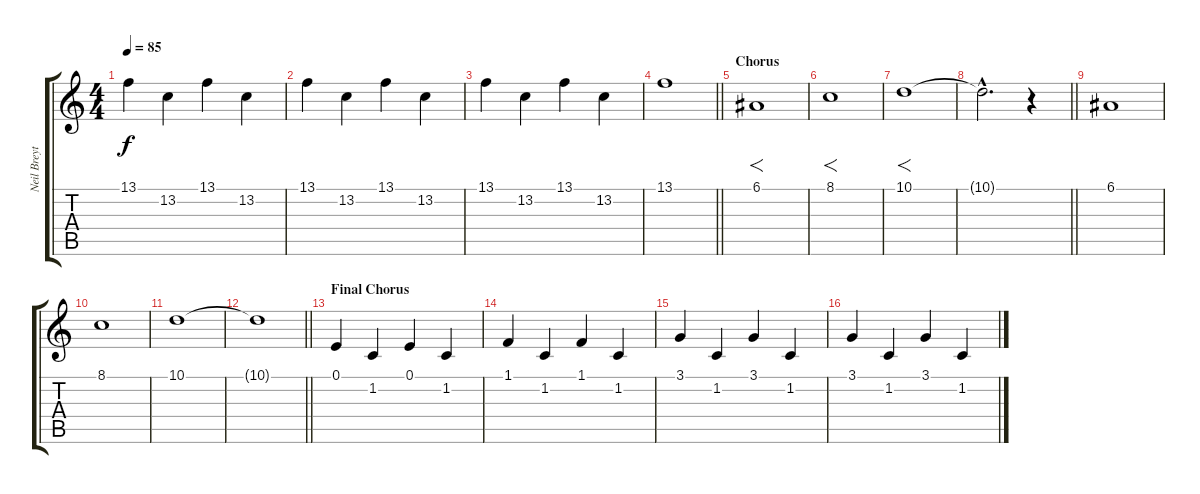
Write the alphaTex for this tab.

\track ("Neil Breytenbach (Strings)" "Neil Breyt") {instrument stringensemble2}
\staff {score tabs}
\tuning (E4 B3 G3 D3 A2 E2) {hide}
\ts (4 4)
\tempo 85
\clef g2
\ks c
13.1.4{dy f} 13.2.4 13.1.4 13.2.4 |
13.1.4 13.2.4 13.1.4 13.2.4 |
13.1.4 13.2.4 13.1.4 13.2.4 |
\barLineRight lightlight
13.1.1 |
\section ("" "Chorus")
6.1.1{f instrument stringensemble2} |
8.1.1{f} |
10.1.1{f} |
\barLineRight lightlight
10.1{hac t}.2{d} r.4 |
6.1.1 |
8.1.1 |
10.1.1 |
\barLineRight lightlight
10.1{t}.1 |
\section ("" "Final Chorus")
0.1.4{instrument stringensemble1} 1.2.4 0.1.4 1.2.4 |
1.1.4 1.2.4 1.1.4 1.2.4 |
3.1.4 1.2.4 3.1.4 1.2.4 |
3.1.4 1.2.4 3.1.4 1.2.4
